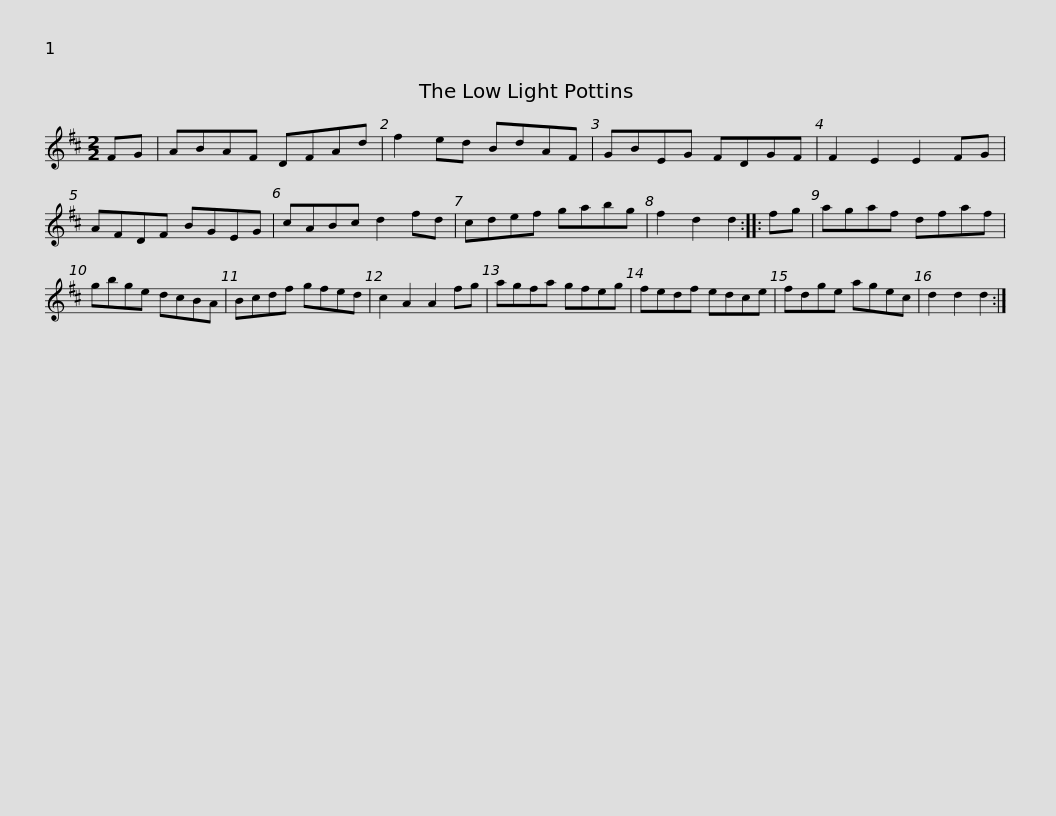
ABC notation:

X:1
L:1/8
M:2/2
I:linebreak $
K:D
V:1 treble
V:1
 FG | ABAF DFAd | f2 ed BdAF | GBEG FDGF | F2 E2 E2 FG | %5
 AFDF BGEG |$ cABc d2 fd | cdef gabg | f2 d2 d2 :: fg | %10
 agaf dfaf | gbge dcBA |$ Bcdf gfed | c2 A2 A2 fg | agfa gfeg | %15
 fedf edce | fdge agec | d2 d2 d2 :| %18
